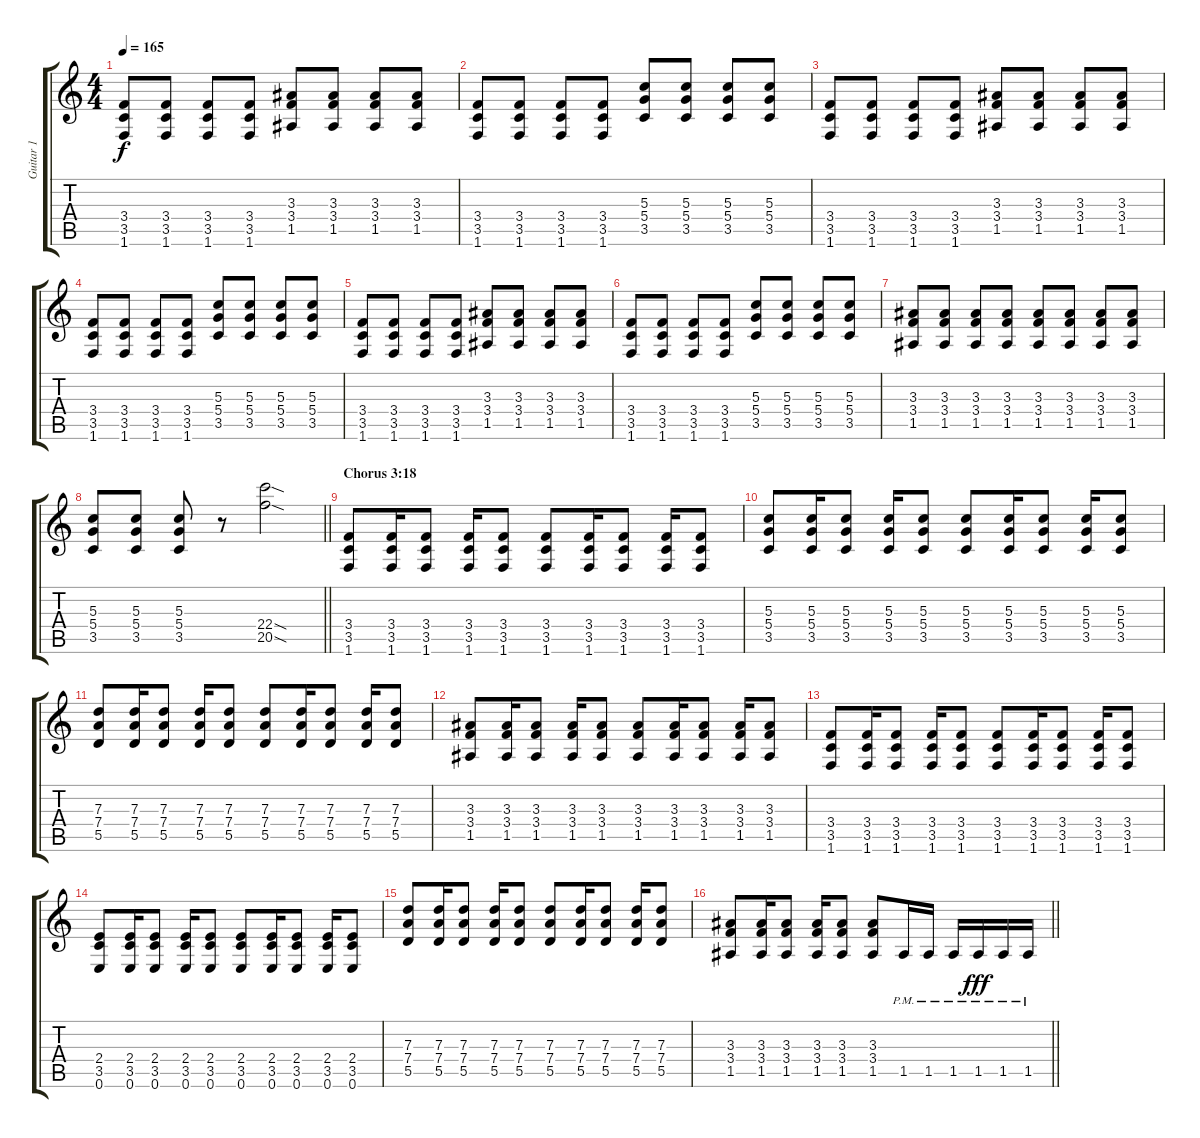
\track ("Guitar 1" "Guitar 1") {instrument distortionguitar}
\staff {score tabs}
\tuning (E4 B3 G3 D3 A2 E2) {hide}
\ts (4 4)
\tempo 165
\clef g2
\ks c
(3.4 3.5 1.6).8{dy f} (3.4 3.5 1.6).8 (3.4 3.5 1.6).8 (3.4 3.5 1.6).8 (3.3 3.4 1.5).8 (3.3 3.4 1.5).8 (3.3 3.4 1.5).8 (3.3 3.4 1.5).8 |
(3.4 3.5 1.6).8 (3.4 3.5 1.6).8 (3.4 3.5 1.6).8 (3.4 3.5 1.6).8 (5.3 5.4 3.5).8 (5.3 5.4 3.5).8 (5.3 5.4 3.5).8 (5.3 5.4 3.5).8 |
(3.4 3.5 1.6).8 (3.4 3.5 1.6).8 (3.4 3.5 1.6).8 (3.4 3.5 1.6).8 (3.3 3.4 1.5).8 (3.3 3.4 1.5).8 (3.3 3.4 1.5).8 (3.3 3.4 1.5).8 |
(3.4 3.5 1.6).8 (3.4 3.5 1.6).8 (3.4 3.5 1.6).8 (3.4 3.5 1.6).8 (5.3 5.4 3.5).8 (5.3 5.4 3.5).8 (5.3 5.4 3.5).8 (5.3 5.4 3.5).8 |
(3.4 3.5 1.6).8 (3.4 3.5 1.6).8 (3.4 3.5 1.6).8 (3.4 3.5 1.6).8 (3.3 3.4 1.5).8 (3.3 3.4 1.5).8 (3.3 3.4 1.5).8 (3.3 3.4 1.5).8 |
(3.4 3.5 1.6).8 (3.4 3.5 1.6).8 (3.4 3.5 1.6).8 (3.4 3.5 1.6).8 (5.3 5.4 3.5).8 (5.3 5.4 3.5).8 (5.3 5.4 3.5).8 (5.3 5.4 3.5).8 |
(3.3 3.4 1.5).8 (3.3 3.4 1.5).8 (3.3 3.4 1.5).8 (3.3 3.4 1.5).8 (3.3 3.4 1.5).8 (3.3 3.4 1.5).8 (3.3 3.4 1.5).8 (3.3 3.4 1.5).8 |
\barLineRight lightlight
(5.3 5.4 3.5).8 (5.3 5.4 3.5).8 (5.3 5.4 3.5).8 r.8 (22.4{sod} 20.5{sod}).2 |
\section ("" "Chorus 3:18")
(3.4 3.5 1.6).8 (3.4 3.5 1.6).16 (3.4 3.5 1.6).8 (3.4 3.5 1.6).16 (3.4 3.5 1.6).8 (3.4 3.5 1.6).8 (3.4 3.5 1.6).16 (3.4 3.5 1.6).8 (3.4 3.5 1.6).16 (3.4 3.5 1.6).8 |
(5.3 5.4 3.5).8 (5.3 5.4 3.5).16 (5.3 5.4 3.5).8 (5.3 5.4 3.5).16 (5.3 5.4 3.5).8 (5.3 5.4 3.5).8 (5.3 5.4 3.5).16 (5.3 5.4 3.5).8 (5.3 5.4 3.5).16 (5.3 5.4 3.5).8 |
(7.3 7.4 5.5).8 (7.3 7.4 5.5).16 (7.3 7.4 5.5).8 (7.3 7.4 5.5).16 (7.3 7.4 5.5).8 (7.3 7.4 5.5).8 (7.3 7.4 5.5).16 (7.3 7.4 5.5).8 (7.3 7.4 5.5).16 (7.3 7.4 5.5).8 |
(3.3 3.4 1.5).8 (3.3 3.4 1.5).16 (3.3 3.4 1.5).8 (3.3 3.4 1.5).16 (3.3 3.4 1.5).8 (3.3 3.4 1.5).8 (3.3 3.4 1.5).16 (3.3 3.4 1.5).8 (3.3 3.4 1.5).16 (3.3 3.4 1.5).8 |
(3.4 3.5 1.6).8 (3.4 3.5 1.6).16 (3.4 3.5 1.6).8 (3.4 3.5 1.6).16 (3.4 3.5 1.6).8 (3.4 3.5 1.6).8 (3.4 3.5 1.6).16 (3.4 3.5 1.6).8 (3.4 3.5 1.6).16 (3.4 3.5 1.6).8 |
(2.4 3.5 0.6).8 (2.4 3.5 0.6).16 (2.4 3.5 0.6).8 (2.4 3.5 0.6).16 (2.4 3.5 0.6).8 (2.4 3.5 0.6).8 (2.4 3.5 0.6).16 (2.4 3.5 0.6).8 (2.4 3.5 0.6).16 (2.4 3.5 0.6).8 |
(7.3 7.4 5.5).8 (7.3 7.4 5.5).16 (7.3 7.4 5.5).8 (7.3 7.4 5.5).16 (7.3 7.4 5.5).8 (7.3 7.4 5.5).8 (7.3 7.4 5.5).16 (7.3 7.4 5.5).8 (7.3 7.4 5.5).16 (7.3 7.4 5.5).8 |
\barLineRight lightlight
(3.3 3.4 1.5).8 (3.3 3.4 1.5).16 (3.3 3.4 1.5).8 (3.3 3.4 1.5).16 (3.3 3.4 1.5).8 (3.3 3.4 1.5).8 1.5{pm}.16 1.5{pm}.16 1.5{pm}.16 1.5{pm}.16{dy fff} 1.5{pm}.16 1.5{pm}.16
